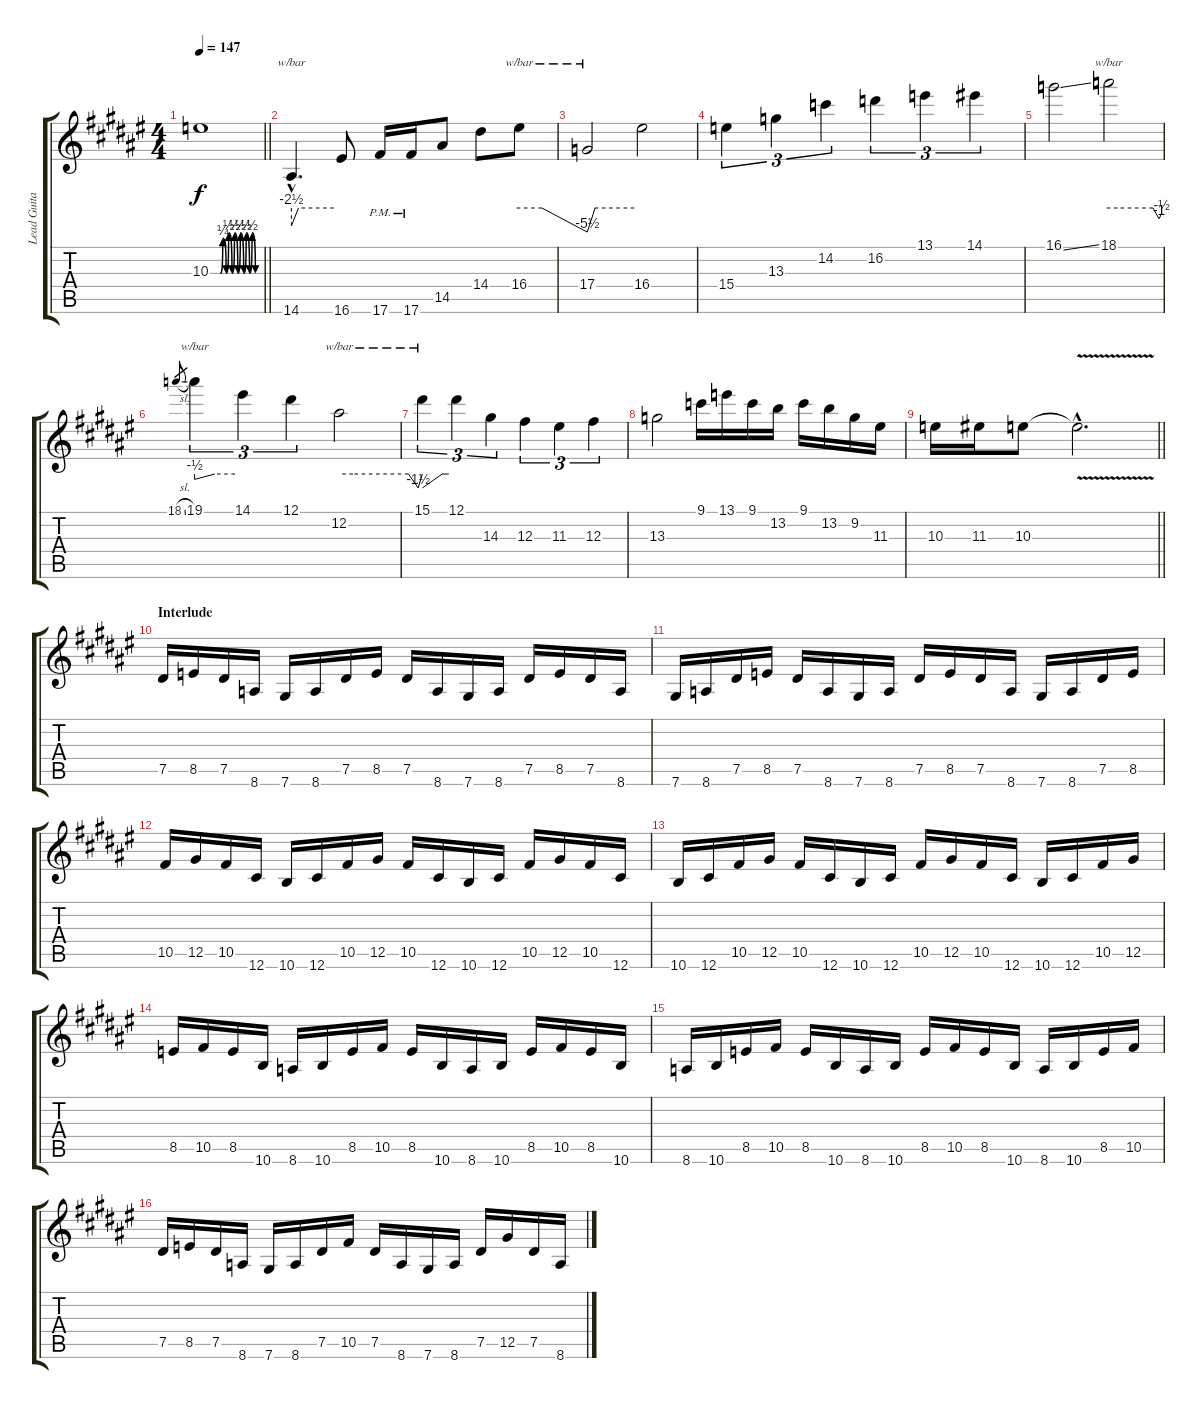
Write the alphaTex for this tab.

\track ("Lead Guitar" "Lead Guita") {instrument distortionguitar}
\staff {score tabs}
\tuning (Eb4 Bb3 Gb3 Db3 Ab2 Db2) {hide}
\ts (4 4)
\tempo 147
\clef g2
\barLineRight lightlight
\ks d#minor
10.3{be (custom 0 0 12 0 15 1 19 0 22 2 26 0 29 2 33 0 36 2 40 0 43 2 47 0 50 2 54 0 60 0)}.1{dy f} |
\section ("" "")
14.6{hac}.4{d tbe (custom default 0 -10 10 0 60 0)} 16.6.8 17.6{pm}.16 17.6{pm}.16 14.5.8 14.4.8 16.4.8{tbe (custom default 0 0 20 0 60 -22)} |
17.4.2{tbe (custom default 0 -22 10 0 60 0)} 16.4{be (hold 0 0 60 0)}.2 |
15.4.4{tu (3 2)} 13.3.4{tu (3 2)} 14.2.4{tu (3 2)} 16.2.4{tu (3 2)} 13.1.4{tu (3 2)} 14.1.4{tu (3 2)} |
16.1{be (hold 0 0 60 0) ss}.2 18.1.2{tbe (custom default 0 0 10 0 50 0 57 -4 60 -2)} |
18.1{sl}.8{gr} 19.1.4{tu (3 2) tbe (custom default 0 -2 30 0 60 0)} 14.1.4{tu (3 2)} 12.1.4{tu (3 2)} 12.2.2{tbe (custom default 0 0 10 0 50 0 57 -6 60 0)} |
15.1.4{tu (3 2) tbe (custom default 0 -6 45 0 60 0)} 12.1.4{tu (3 2)} 14.3.4{tu (3 2)} 12.3.4{tu (3 2)} 11.3.4{tu (3 2)} 12.3.4{tu (3 2)} |
13.3{be (hold 0 0 60 0)}.2 9.1.16 13.1.16 9.1.16 13.2.16 9.1.16 13.2.16 9.2.16 11.3.16 |
\barLineRight lightlight
10.3.16 11.3.16 10.3.8 10.3{v hac t}.2{d} |
\section ("" "Interlude")
7.5.16{volume 14 balance 0 instrument distortionguitar} 8.5.16 7.5.16 8.6.16 7.6.16 8.6.16 7.5.16 8.5.16 7.5.16 8.6.16 7.6.16 8.6.16 7.5.16 8.5.16 7.5.16 8.6.16 |
7.6.16 8.6.16 7.5.16 8.5.16 7.5.16 8.6.16 7.6.16 8.6.16 7.5.16 8.5.16 7.5.16 8.6.16 7.6.16 8.6.16 7.5.16 8.5.16 |
10.5.16 12.5.16 10.5.16 12.6.16 10.6.16 12.6.16 10.5.16 12.5.16 10.5.16 12.6.16 10.6.16 12.6.16 10.5.16 12.5.16 10.5.16 12.6.16 |
10.6.16 12.6.16 10.5.16 12.5.16 10.5.16 12.6.16 10.6.16 12.6.16 10.5.16 12.5.16 10.5.16 12.6.16 10.6.16 12.6.16 10.5.16 12.5.16 |
8.5.16 10.5.16 8.5.16 10.6.16 8.6.16 10.6.16 8.5.16 10.5.16 8.5.16 10.6.16 8.6.16 10.6.16 8.5.16 10.5.16 8.5.16 10.6.16 |
8.6.16 10.6.16 8.5.16 10.5.16 8.5.16 10.6.16 8.6.16 10.6.16 8.5.16 10.5.16 8.5.16 10.6.16 8.6.16 10.6.16 8.5.16 10.5.16 |
7.5.16 8.5.16 7.5.16 8.6.16 7.6.16 8.6.16 7.5.16 10.5.16 7.5.16 8.6.16 7.6.16 8.6.16 7.5.16 12.5.16 7.5.16 8.6.16
